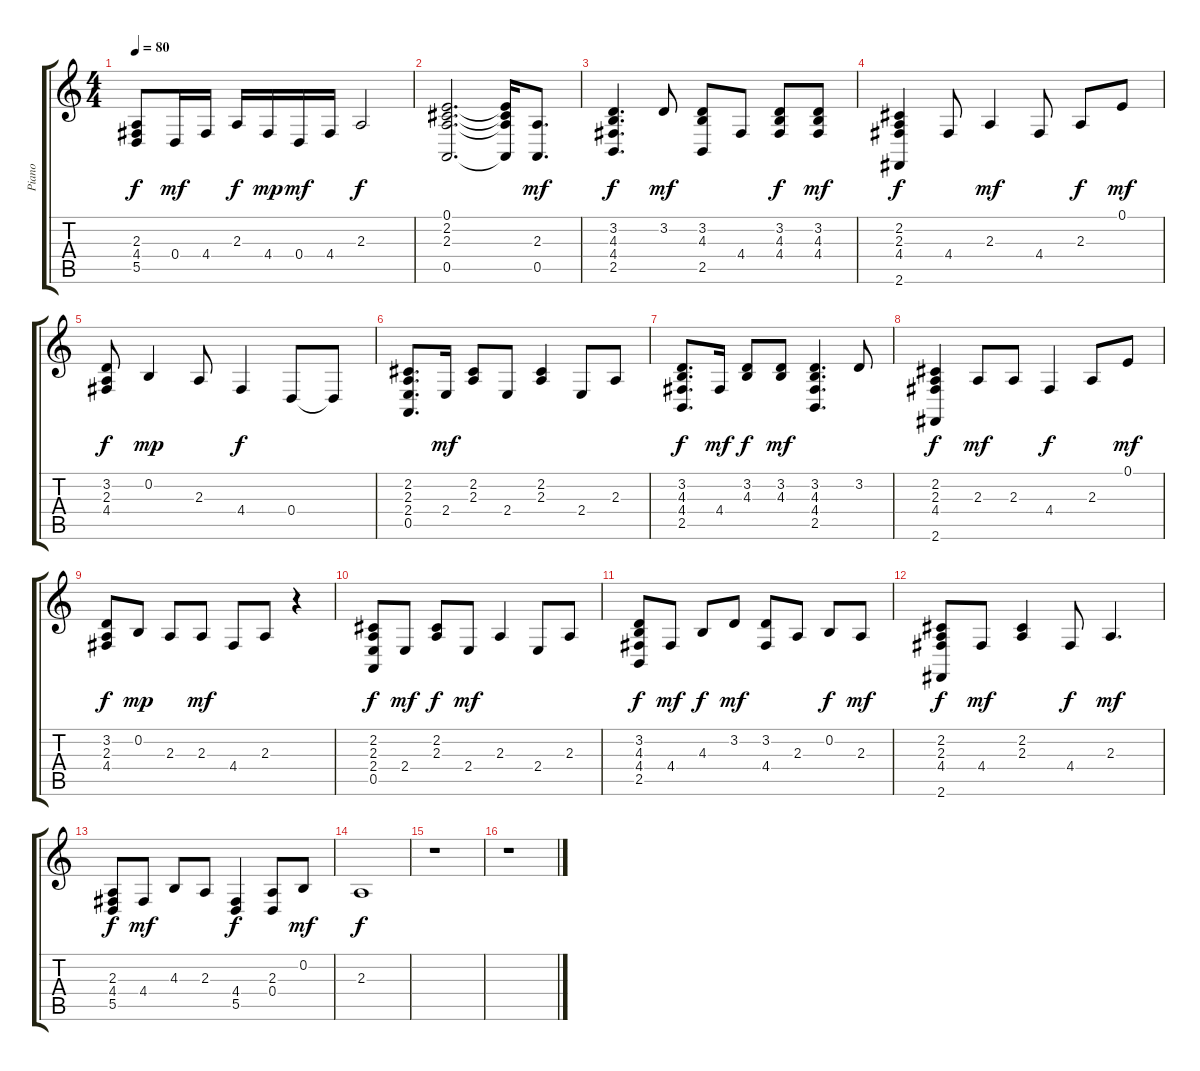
\track ("Piano" "Piano") {instrument acousticgrandpiano}
\staff {score tabs}
\tuning (E4 B3 G3 D3 A2 E2) {hide}
\ts (4 4)
\tempo 80
\clef g2
\ks c
(2.3 4.4 5.5).8{dy f} 0.4.16{dy mf} 4.4.16 2.3.16{dy f} 4.4.16{dy mp} 0.4.16{dy mf} 4.4.16 2.3.2{dy f} |
(0.1 2.2 2.3 0.5).2{d} (0.1{t} 2.2{t} 2.3{t} 0.5{t}).16 (2.3 0.5).8{d dy mf} |
(3.2 4.3 4.4 2.5).4{d dy f} 3.2.8{dy mf} (3.2 4.3 2.5).8 4.4.8 (3.2 4.3 4.4).8{dy f} (3.2 4.3 4.4).8{dy mf} |
(2.2 2.3 4.4 2.6).4{dy f} 4.4.8 2.3.4{dy mf} 4.4.8 2.3.8{dy f} 0.1.8{dy mf} |
(3.2 2.3 4.4).8{dy f} 0.2.4{dy mp} 2.3.8 4.4.4{dy f} 0.4.8 0.4{t}.8 |
(2.2 2.3 2.4 0.5).8{d} 2.4.16{dy mf} (2.2 2.3).8 2.4.8 (2.2 2.3).4 2.4.8 2.3.8 |
(3.2 4.3 4.4 2.5).8{d dy f} 4.4.16{dy mf} (3.2 4.3).8{dy f} (3.2 4.3).8{dy mf} (3.2 4.3 4.4 2.5).4{d} 3.2.8 |
(2.2 2.3 4.4 2.6).4{dy f} 2.3.8{dy mf} 2.3.8 4.4.4{dy f} 2.3.8 0.1.8{dy mf} |
(3.2 2.3 4.4).8{dy f} 0.2.8{dy mp} 2.3.8 2.3.8{dy mf} 4.4.8 2.3.8 r.4 |
(2.2 2.3 2.4 0.5).8{dy f} 2.4.8{dy mf} (2.2 2.3).8{dy f} 2.4.8{dy mf} 2.3.4 2.4.8 2.3.8 |
(3.2 4.3 4.4 2.5).8{dy f} 4.4.8{dy mf} 4.3.8{dy f} 3.2.8{dy mf} (3.2 4.4).8 2.3.8 0.2.8{dy f} 2.3.8{dy mf} |
(2.2 2.3 4.4 2.6).8{dy f} 4.4.8{dy mf} (2.2 2.3).4 4.4.8{dy f} 2.3.4{d dy mf} |
(2.3 4.4 5.5).8{dy f} 4.4.8{dy mf} 4.3.8 2.3.8 (4.4 5.5).4{dy f} (2.3 0.4).8 0.2.8{dy mf} |
2.3.1{dy f} |
r.1 |
r.1
